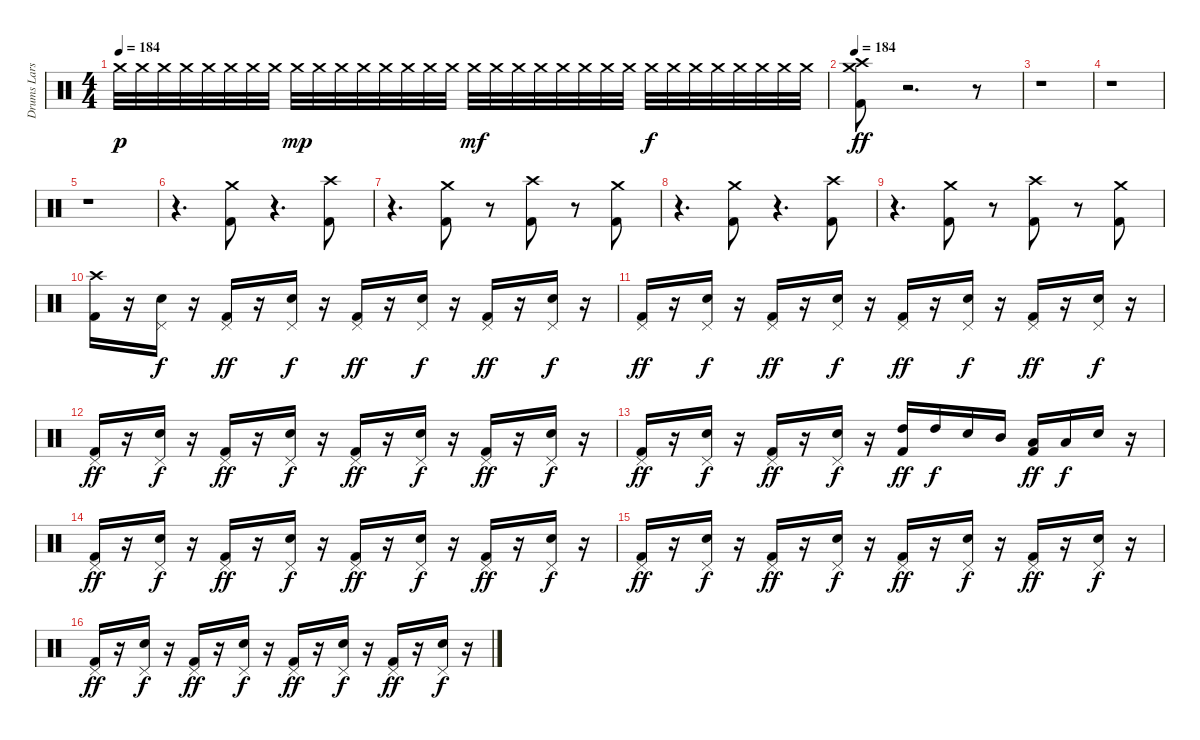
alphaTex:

\track ("Drums Lars" "Drums Lars") {instrument percussion}
\staff {score}
\articulation defaults
\ts (4 4)
\tempo 184
\clef neutral
\ks c "Crash medium (hit)".32{dy p} "Crash medium (hit)".32 "Crash medium (hit)".32 "Crash medium (hit)".32 "Crash medium (hit)".32 "Crash medium (hit)".32 "Crash medium (hit)".32 "Crash medium (hit)".32 "Crash medium (hit)".32{dy mp} "Crash medium (hit)".32 "Crash medium (hit)".32 "Crash medium (hit)".32 "Crash medium (hit)".32 "Crash medium (hit)".32 "Crash medium (hit)".32 "Crash medium (hit)".32 "Crash medium (hit)".32{dy mf} "Crash medium (hit)".32 "Crash medium (hit)".32 "Crash medium (hit)".32 "Crash medium (hit)".32 "Crash medium (hit)".32 "Crash medium (hit)".32 "Crash medium (hit)".32 "Crash medium (hit)".32{dy f} "Crash medium (hit)".32 "Crash medium (hit)".32 "Crash medium (hit)".32 "Crash medium (hit)".32 "Crash medium (hit)".32 "Crash medium (hit)".32 "Crash medium (hit)".32
|
\tempo 184
("Kick (hit) 2" "Crash high (hit)" "Crash medium (hit)").8{dy ff} r.2{d} r.8 |
r.1 |
r.1 |
r.1 |
r.4{d} ("Kick (hit) 2" "Crash medium (hit)").8 r.4{d} ("Kick (hit) 2" "Crash high (hit)").8 |
r.4{d} ("Kick (hit) 2" "Crash medium (hit)").8 r.8 ("Kick (hit) 2" "Crash high (hit)").8 r.8 ("Kick (hit) 2" "Crash medium (hit)").8 |
r.4{d} ("Kick (hit) 2" "Crash medium (hit)").8 r.4{d} ("Kick (hit) 2" "Crash high (hit)").8 |
r.4{d} ("Kick (hit) 2" "Crash medium (hit)").8 r.8 ("Kick (hit) 2" "Crash high (hit)").8 r.8 ("Kick (hit) 2" "Crash medium (hit)").8 |
("Kick (hit) 2" "Crash high (hit)").16 r.16 ("Pedal Hi-Hat (hit)" "Electric Snare (hit)").16{dy f} r.16 ("Kick (hit) 2" "Pedal Hi-Hat (hit)").16{dy ff} r.16 ("Pedal Hi-Hat (hit)" "Electric Snare (hit)").16{dy f} r.16 ("Kick (hit) 2" "Pedal Hi-Hat (hit)").16{dy ff} r.16 ("Pedal Hi-Hat (hit)" "Electric Snare (hit)").16{dy f} r.16 ("Kick (hit) 2" "Pedal Hi-Hat (hit)").16{dy ff} r.16 ("Pedal Hi-Hat (hit)" "Electric Snare (hit)").16{dy f} r.16 |
("Kick (hit) 2" "Pedal Hi-Hat (hit)").16{dy ff} r.16 ("Pedal Hi-Hat (hit)" "Electric Snare (hit)").16{dy f} r.16 ("Kick (hit) 2" "Pedal Hi-Hat (hit)").16{dy ff} r.16 ("Pedal Hi-Hat (hit)" "Electric Snare (hit)").16{dy f} r.16 ("Kick (hit) 2" "Pedal Hi-Hat (hit)").16{dy ff} r.16 ("Pedal Hi-Hat (hit)" "Electric Snare (hit)").16{dy f} r.16 ("Kick (hit) 2" "Pedal Hi-Hat (hit)").16{dy ff} r.16 ("Pedal Hi-Hat (hit)" "Electric Snare (hit)").16{dy f} r.16 |
("Kick (hit) 2" "Pedal Hi-Hat (hit)").16{dy ff} r.16 ("Pedal Hi-Hat (hit)" "Electric Snare (hit)").16{dy f} r.16 ("Kick (hit) 2" "Pedal Hi-Hat (hit)").16{dy ff} r.16 ("Pedal Hi-Hat (hit)" "Electric Snare (hit)").16{dy f} r.16 ("Kick (hit) 2" "Pedal Hi-Hat (hit)").16{dy ff} r.16 ("Pedal Hi-Hat (hit)" "Electric Snare (hit)").16{dy f} r.16 ("Kick (hit) 2" "Pedal Hi-Hat (hit)").16{dy ff} r.16 ("Pedal Hi-Hat (hit)" "Electric Snare (hit)").16{dy f} r.16 |
("Kick (hit) 2" "Pedal Hi-Hat (hit)").16{dy ff} r.16 ("Pedal Hi-Hat (hit)" "Electric Snare (hit)").16{dy f} r.16 ("Kick (hit) 2" "Pedal Hi-Hat (hit)").16{dy ff} r.16 ("Pedal Hi-Hat (hit)" "Electric Snare (hit)").16{dy f} r.16 ("Kick (hit) 2" "High Tom (hit)").16{dy ff} "High Tom (hit)".16{dy f} "Electric Snare (hit)".16 "Mid Tom (hit)".16 ("Kick (hit) 2" "Low Tom (hit)").16{dy ff} "Low Tom (hit)".16{dy f} "Electric Snare (hit)".16 r.16 |
("Kick (hit) 2" "Pedal Hi-Hat (hit)").16{dy ff} r.16 ("Pedal Hi-Hat (hit)" "Electric Snare (hit)").16{dy f} r.16 ("Kick (hit) 2" "Pedal Hi-Hat (hit)").16{dy ff} r.16 ("Pedal Hi-Hat (hit)" "Electric Snare (hit)").16{dy f} r.16 ("Kick (hit) 2" "Pedal Hi-Hat (hit)").16{dy ff} r.16 ("Pedal Hi-Hat (hit)" "Electric Snare (hit)").16{dy f} r.16 ("Kick (hit) 2" "Pedal Hi-Hat (hit)").16{dy ff} r.16 ("Pedal Hi-Hat (hit)" "Electric Snare (hit)").16{dy f} r.16 |
("Kick (hit) 2" "Pedal Hi-Hat (hit)").16{dy ff} r.16 ("Pedal Hi-Hat (hit)" "Electric Snare (hit)").16{dy f} r.16 ("Kick (hit) 2" "Pedal Hi-Hat (hit)").16{dy ff} r.16 ("Pedal Hi-Hat (hit)" "Electric Snare (hit)").16{dy f} r.16 ("Kick (hit) 2" "Pedal Hi-Hat (hit)").16{dy ff} r.16 ("Pedal Hi-Hat (hit)" "Electric Snare (hit)").16{dy f} r.16 ("Kick (hit) 2" "Pedal Hi-Hat (hit)").16{dy ff} r.16 ("Pedal Hi-Hat (hit)" "Electric Snare (hit)").16{dy f} r.16 |
("Kick (hit) 2" "Pedal Hi-Hat (hit)").16{dy ff} r.16 ("Pedal Hi-Hat (hit)" "Electric Snare (hit)").16{dy f} r.16 ("Kick (hit) 2" "Pedal Hi-Hat (hit)").16{dy ff} r.16 ("Pedal Hi-Hat (hit)" "Electric Snare (hit)").16{dy f} r.16 ("Kick (hit) 2" "Pedal Hi-Hat (hit)").16{dy ff} r.16 ("Pedal Hi-Hat (hit)" "Electric Snare (hit)").16{dy f} r.16 ("Kick (hit) 2" "Pedal Hi-Hat (hit)").16{dy ff} r.16 ("Pedal Hi-Hat (hit)" "Electric Snare (hit)").16{dy f} r.16
